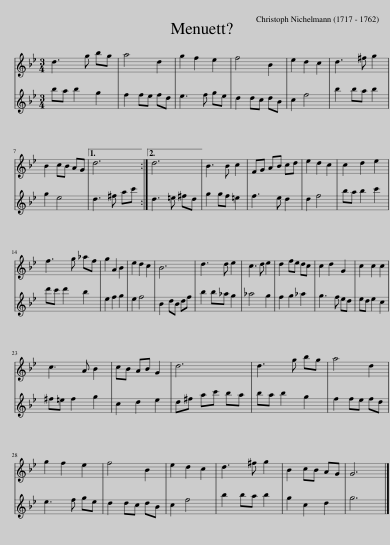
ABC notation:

X:1
%%score 1 2
L:1/8
M:3/4
I:linebreak $
K:Bb
V:1 treble
V:2 treble
V:1
 d3 g bg | a4 d2 | g2 f2 e2 | f4 B2 | e2 d2 c2 | %5
 d3 ^f g2 |$ B2 cB AG |1 d6 :|2 d6 || B3 B c2 | %10
 FG AB cd | e2 d2 c2 | c2 d2 e2 |$ f3 g _af | g2 A2 B2 | %15
 e2 d2 c2 | B6 | d3 d e2 | c3 d e2 | d2 fe dc | %20
 c2 d2 G2 | c2 c2 c2 |$ c3 A B2 | cB AB G2 | d6 | %25
 d3 g bg | a4 d2 |$ g2 f2 e2 | f4 B2 | e2 d2 c2 | %30
 d3 ^f g2 | B2 cB AG | G6 |] %33
V:2
 ba b2 g2 | f2 fe fd | e3 f ge | d2 dc dB | c2 f4 | %5
 b2 ba b2 |$ g2 e4 |1 d3 ^f ac' :|2 d3 =e ^fd || g2 gf =e2 | %10
 f3 e d2 | d2 f4 | ba b2 c'2 |$ d'c' d'2 b2 | e2 f2 g2 | %15
 e2 f4 | B2 dB df | b2 b_a g2 | _a4 g2 | f2 g2 _a2 | %20
 g3 f ed | ed e2 c2 |$ ^f=e f2 g2 | c2 d2 e2 | d^f ac' ba | %25
 ba b2 g2 | f2 fe fd |$ e3 f ge | d2 dc dB | c2 f4 | %30
 b2 ba b2 | g2 c2 d2 | g6 |] %33
